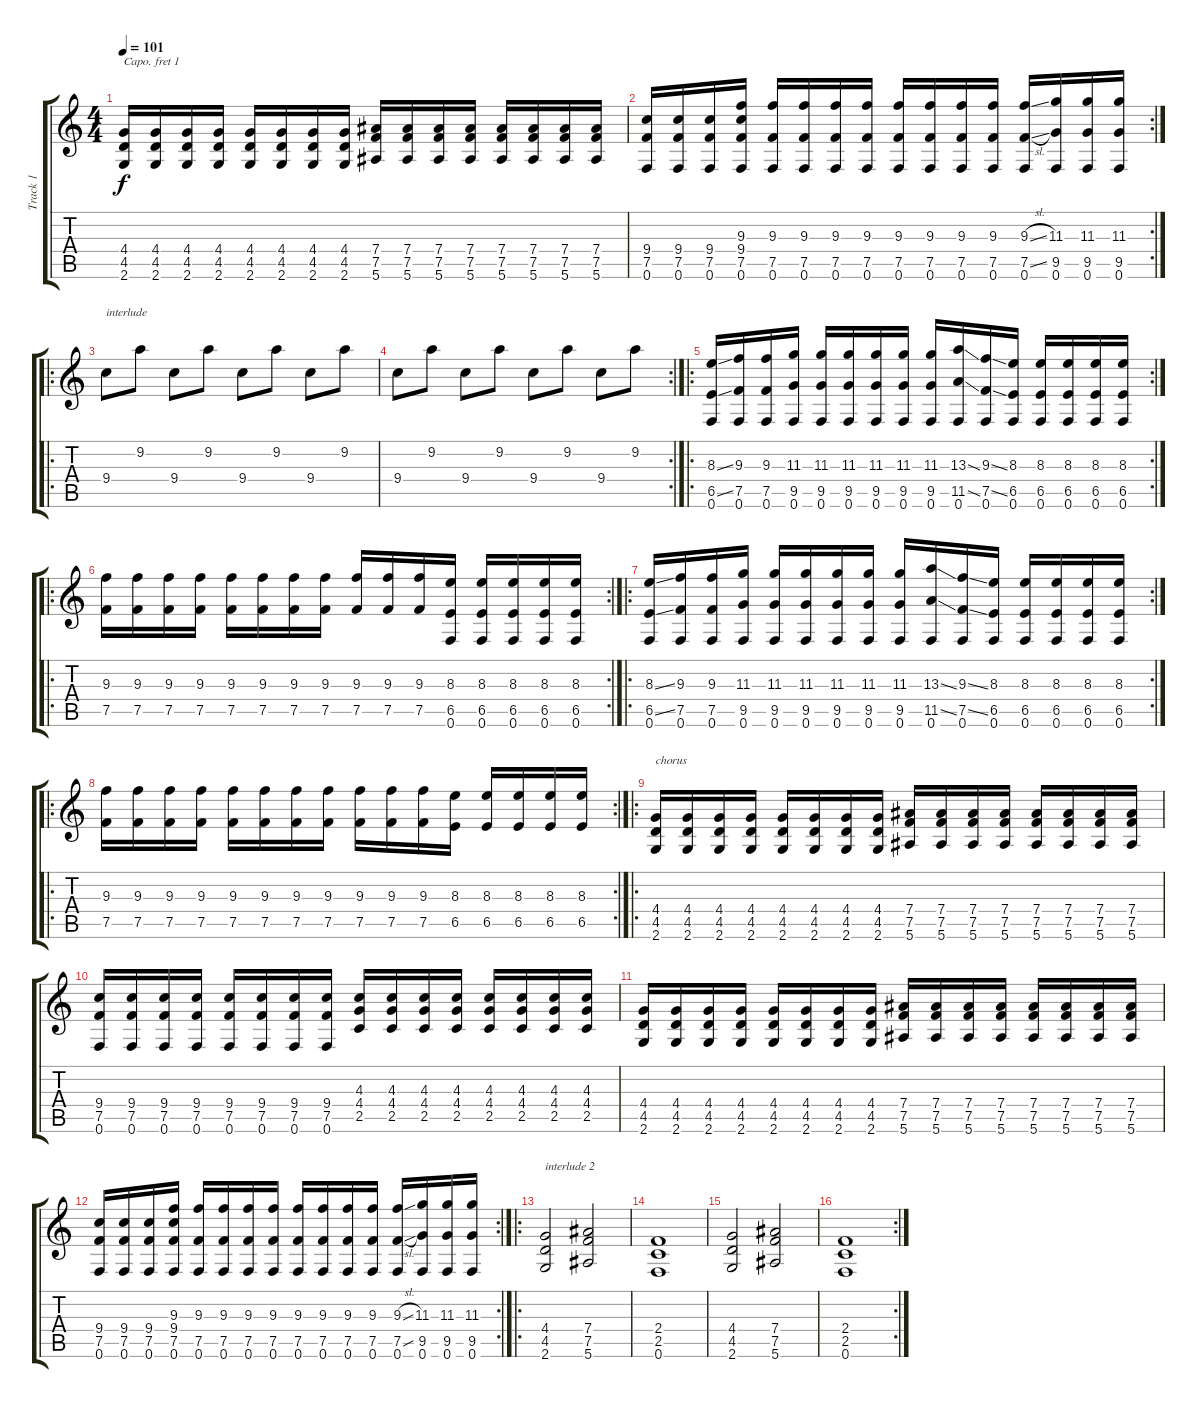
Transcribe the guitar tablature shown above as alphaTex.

\track ("Track 1" "Track 1") {instrument distortionguitar}
\staff {score tabs}
\capo 1
\tuning (E4 B3 G3 D3 A2 E2) {hide}
\ts (4 4)
\tempo 101
\clef g2
\ks c
(4.4 4.5 2.6).16{dy f} (4.4 4.5 2.6).16 (4.4 4.5 2.6).16 (4.4 4.5 2.6).16 (4.4 4.5 2.6).16 (4.4 4.5 2.6).16 (4.4 4.5 2.6).16 (4.4 4.5 2.6).16 (7.4 7.5 5.6).16 (7.4 7.5 5.6).16 (7.4 7.5 5.6).16 (7.4 7.5 5.6).16 (7.4 7.5 5.6).16 (7.4 7.5 5.6).16 (7.4 7.5 5.6).16 (7.4 7.5 5.6).16 |
\rc 2
(9.4 7.5 0.6).16 (9.4 7.5 0.6).16 (9.4 7.5 0.6).16 (9.3 9.4 7.5 0.6).16 (9.3 7.5 0.6).16 (9.3 7.5 0.6).16 (9.3 7.5 0.6).16 (9.3 7.5 0.6).16 (9.3 7.5 0.6).16 (9.3 7.5 0.6).16 (9.3 7.5 0.6).16 (9.3 7.5 0.6).16 (9.3{sl} 7.5{sl} 0.6).16 (11.3 9.5 0.6).16 (11.3 9.5 0.6).16 (11.3 9.5 0.6).16 |
\ro
9.4.8{txt "interlude"} 9.2.8 9.4.8 9.2.8 9.4.8 9.2.8 9.4.8 9.2.8 |
\rc 2
9.4.8 9.2.8 9.4.8 9.2.8 9.4.8 9.2.8 9.4.8 9.2.8 |
\ro
\rc 2
(8.3{ss} 6.5{ss} 0.6).16 (9.3 7.5 0.6).16 (9.3 7.5 0.6).16 (11.3 9.5 0.6).16 (11.3 9.5 0.6).16 (11.3 9.5 0.6).16 (11.3 9.5 0.6).16 (11.3 9.5 0.6).16 (11.3 9.5 0.6).16 (13.3{ss} 11.5{ss} 0.6).16 (9.3{ss} 7.5{ss} 0.6).16 (8.3 6.5 0.6).16 (8.3 6.5 0.6).16 (8.3 6.5 0.6).16 (8.3 6.5 0.6).16 (8.3 6.5 0.6).16 |
\ro
\rc 2
(9.3 7.5).16 (9.3 7.5).16 (9.3 7.5).16 (9.3 7.5).16 (9.3 7.5).16 (9.3 7.5).16 (9.3 7.5).16 (9.3 7.5).16 (9.3 7.5).16 (9.3 7.5).16 (9.3 7.5).16 (8.3 6.5 0.6).16 (8.3 6.5 0.6).16 (8.3 6.5 0.6).16 (8.3 6.5 0.6).16 (8.3 6.5 0.6).16 |
\ro
\rc 2
(8.3{ss} 6.5{ss} 0.6).16 (9.3 7.5 0.6).16 (9.3 7.5 0.6).16 (11.3 9.5 0.6).16 (11.3 9.5 0.6).16 (11.3 9.5 0.6).16 (11.3 9.5 0.6).16 (11.3 9.5 0.6).16 (11.3 9.5 0.6).16 (13.3{ss} 11.5{ss} 0.6).16 (9.3{ss} 7.5{ss} 0.6).16 (8.3 6.5 0.6).16 (8.3 6.5 0.6).16 (8.3 6.5 0.6).16 (8.3 6.5 0.6).16 (8.3 6.5 0.6).16 |
\ro
\rc 2
(9.3 7.5).16 (9.3 7.5).16 (9.3 7.5).16 (9.3 7.5).16 (9.3 7.5).16 (9.3 7.5).16 (9.3 7.5).16 (9.3 7.5).16 (9.3 7.5).16 (9.3 7.5).16 (9.3 7.5).16 (8.3 6.5).16 (8.3 6.5).16 (8.3 6.5).16 (8.3 6.5).16 (8.3 6.5).16 |
\ro
(4.4 4.5 2.6).16{txt "chorus"} (4.4 4.5 2.6).16 (4.4 4.5 2.6).16 (4.4 4.5 2.6).16 (4.4 4.5 2.6).16 (4.4 4.5 2.6).16 (4.4 4.5 2.6).16 (4.4 4.5 2.6).16 (7.4 7.5 5.6).16 (7.4 7.5 5.6).16 (7.4 7.5 5.6).16 (7.4 7.5 5.6).16 (7.4 7.5 5.6).16 (7.4 7.5 5.6).16 (7.4 7.5 5.6).16 (7.4 7.5 5.6).16 |
(9.4 7.5 0.6).16 (9.4 7.5 0.6).16 (9.4 7.5 0.6).16 (9.4 7.5 0.6).16 (9.4 7.5 0.6).16 (9.4 7.5 0.6).16 (9.4 7.5 0.6).16 (9.4 7.5 0.6).16 (4.3 4.4 2.5).16 (4.3 4.4 2.5).16 (4.3 4.4 2.5).16 (4.3 4.4 2.5).16 (4.3 4.4 2.5).16 (4.3 4.4 2.5).16 (4.3 4.4 2.5).16 (4.3 4.4 2.5).16 |
(4.4 4.5 2.6).16 (4.4 4.5 2.6).16 (4.4 4.5 2.6).16 (4.4 4.5 2.6).16 (4.4 4.5 2.6).16 (4.4 4.5 2.6).16 (4.4 4.5 2.6).16 (4.4 4.5 2.6).16 (7.4 7.5 5.6).16 (7.4 7.5 5.6).16 (7.4 7.5 5.6).16 (7.4 7.5 5.6).16 (7.4 7.5 5.6).16 (7.4 7.5 5.6).16 (7.4 7.5 5.6).16 (7.4 7.5 5.6).16 |
\rc 2
(9.4 7.5 0.6).16 (9.4 7.5 0.6).16 (9.4 7.5 0.6).16 (9.3 9.4 7.5 0.6).16 (9.3 7.5 0.6).16 (9.3 7.5 0.6).16 (9.3 7.5 0.6).16 (9.3 7.5 0.6).16 (9.3 7.5 0.6).16 (9.3 7.5 0.6).16 (9.3 7.5 0.6).16 (9.3 7.5 0.6).16 (9.3{sl} 7.5{sl} 0.6).16 (11.3 9.5 0.6).16 (11.3 9.5 0.6).16 (11.3 9.5 0.6).16 |
\ro
(4.4 4.5 2.6).2{txt "interlude 2"} (7.4 7.5 5.6).2 |
(2.4 2.5 0.6).1 |
(4.4 4.5 2.6).2 (7.4 7.5 5.6).2 |
\rc 2
(2.4 2.5 0.6).1
